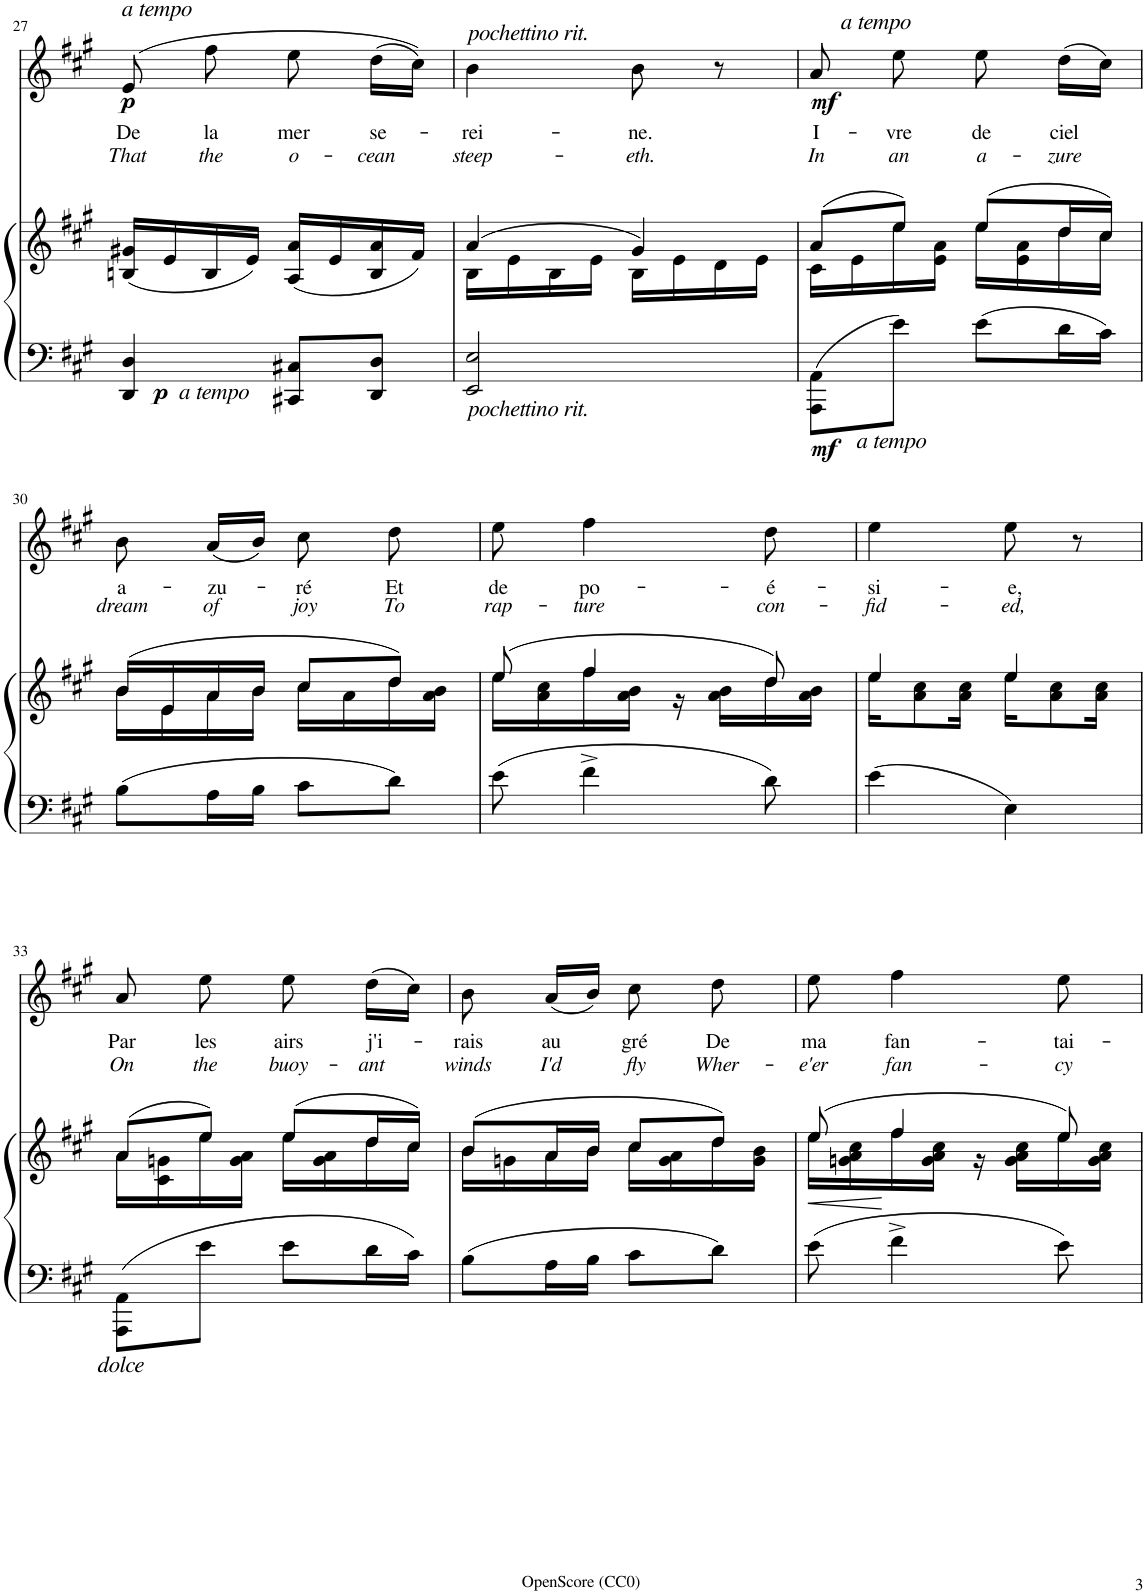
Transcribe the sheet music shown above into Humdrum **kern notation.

**kern	**kern	**dynam	**kern	**text	**text	**dynam
*part2	*part2	*part2	*part1	*part1	*part1	*part1
*staff3	*staff2	*staff2/3	*staff1	*staff1	*staff1	*staff1
*I"Piano	*	*	*I"Voice	*	*	*
*I'Pno	*	*	*	*	*	*
!!LO:PB:g=z
*clefF4	*clefG2	*	*clefG2	*	*	*
*k[f#c#g#]	*k[f#c#g#]	*	*k[f#c#g#]	*	*	*
*M2/4	*M2/4	*	*M2/4	*	*	*
=27	=27	=27	=27	=27	=27	=27
!	!	!	!LO:TX:a:i:t=a tempo	!	!	!
!	!	!LO:DY:b=2	!	!LO:LY:b	!LO:LY:b	!
!	!	!LO:DY:n=1:b=2	!	!	!	!LO:DY:b
4DD/ 4D/	(16Bn/ 16g#X/LL	p other-dynamics	(8e/	De	That	p
.	16e/	.	.	.	.	.
!	!	!	!	!LO:LY:b	!LO:LY:b	!
.	16B/	.	8ff#\	la	the	.
.	16e/JJ)	.	.	.	.	.
!	!	!	!	!LO:LY:b	!LO:LY:b	!
8CC#X/ 8C#X/L	(16A/ 16a/LL	.	8ee\	mer	o-	.
.	16e/	.	.	.	.	.
!	!	!	!	!LO:LY:b	!LO:LY:b	!
8DD/ 8D/J	16B/ 16a/	.	(16dd\LL	se-	-cean	.
.	16f#/JJ)	.	16cc#\JJ))	.	.	.
=28	=28	=28	=28	=28	=28	=28
*	*^	*	*	*	*	*
!	!	!	!	!LO:TX:a:i:t=pochettino rit.	!	!	!
!LO:TX:b:i:t=pochettino rit.	!	!	!	!	!	!	!
!	!	!	!	!	!LO:LY:b	!LO:LY:b	!
2EE/ 2E/	(4a/	16B\LL	.	4b\	-rei-	steep-	.
.	.	16e\	.	.	.	.	.
.	.	16B\	.	.	.	.	.
.	.	16e\JJ	.	.	.	.	.
!	!	!	!	!	!LO:LY:b	!LO:LY:b	!
.	4g#/)	16B\LL	.	8b\	-ne.	-eth.	.
.	.	16e\	.	.	.	.	.
.	.	16d\	.	8r	.	.	.
.	.	16e\JJ	.	.	.	.	.
=29	=29	=29	=29	=29	=29	=29	=29
!	!	!	!	!LO:TX:a:i:t=a tempo	!	!	!
!	!	!	!LO:DY:b=2	!	!LO:LY:b	!LO:LY:b	!LO:DY:b
8AAA\ 8AA\L	(8a/L	16c#\LL	mf	8a/	I-	In	mf
.	.	16e\	.	.	.	.	.
!LO:TX:b:i:t=a tempo	!	!	!	!	!	!	!
!	!	!	!	!	!LO:LY:b	!LO:LY:b	!
8e\J	8ee/J)	16ee\	.	8ee\	-vre	an	.
.	.	16e\ 16a\JJ	.	.	.	.	.
!	!	!	!	!	!LO:LY:b	!LO:LY:b	!
8e\L	(8ee/L	16ee\LL	.	8ee\	de	a-	.
.	.	16e\ 16a\	.	.	.	.	.
!	!	!	!	!	!LO:LY:b	!LO:LY:b	!
16d\L	16dd/L	16dd\	.	(16dd\LL	ciel	-zure	.
16c#\JJ	16cc#/JJ)	16cc#\JJ	.	16cc#\JJ)	.	.	.
!!LO:LB:g=z
=30	=30	=30	=30	=30	=30	=30	=30
!	!	!	!	!	!LO:LY:b	!LO:LY:b	!
8B\L	(16b/LL	16b\LL	.	8b\	a-	dream	.
.	16e/	16e\	.	.	.	.	.
!	!	!	!	!	!LO:LY:b	!LO:LY:b	!
16A\L	16a/	16a\	.	(16a/LL	-zu-	of	.
16B\JJ	16b/JJ	16b\JJ	.	16b/JJ)	.	.	.
!	!	!	!	!	!LO:LY:b	!LO:LY:b	!
8c#\L	8cc#/L	16cc#\LL	.	8cc#\	-ré	joy	.
.	.	16a\	.	.	.	.	.
!	!	!	!	!	!LO:LY:b	!LO:LY:b	!
8d\J	8dd/J)	16dd\	.	8dd\	Et	To	.
.	.	16a\ 16b\JJ	.	.	.	.	.
=31	=31	=31	=31	=31	=31	=31	=31
!	!	!	!	!	!LO:LY:b	!LO:LY:b	!
8e\	(8ee/	16ee\LL	.	8ee\	de	rap-	.
.	.	16a\ 16cc#\	.	.	.	.	.
!	!	!	!	!	!LO:LY:b	!LO:LY:b	!
4f#^\	4ff#/	16ff#\	.	4ff#\	po-	-ture	.
.	.	16a\ 16b\JJ	.	.	.	.	.
.	.	16r	.	.	.	.	.
.	.	16a\ 16b\LL	.	.	.	.	.
!	!	!	!	!	!LO:LY:b	!LO:LY:b	!
8d\	8dd/)	16dd\	.	8dd\	-é-	con-	.
.	.	16a\ 16b\JJ	.	.	.	.	.
=32	=32	=32	=32	=32	=32	=32	=32
!	!	!	!	!	!LO:LY:b	!LO:LY:b	!
4e\	4ee/	16ee\KL	.	4ee\	-si-	-fid-	.
.	.	8a\ 8cc#\	.	.	.	.	.
.	.	16a\ 16cc#\Jk	.	.	.	.	.
!	!	!	!	!	!LO:LY:b	!LO:LY:b	!
4E\	4ee/	16ee\KL	.	8ee\	-e,	-ed,	.
.	.	8a\ 8cc#\	.	.	.	.	.
.	.	.	.	8r	.	.	.
.	.	16a\ 16cc#\Jk	.	.	.	.	.
!!LO:LB:g=z
=33	=33	=33	=33	=33	=33	=33	=33
!LO:TX:b:i:t=dolce	!	!	!	!	!	!	!
!	!	!	!	!	!LO:LY:b	!LO:LY:b	!
8AAA\ 8AA\L	(8a/L	16a\LL	.	8a/	Par	On	.
.	.	16c#\ 16gn\	.	.	.	.	.
!	!	!	!	!	!LO:LY:b	!LO:LY:b	!
8e\J	8ee/J)	16ee\	.	8ee\	les	the	.
.	.	16g\ 16a\JJ	.	.	.	.	.
!	!	!	!	!	!LO:LY:b	!LO:LY:b	!
8e\L	(8ee/L	16ee\LL	.	8ee\	airs	buoy-	.
.	.	16g\ 16a\	.	.	.	.	.
!	!	!	!	!	!LO:LY:b	!LO:LY:b	!
16d\L	16dd/L	16dd\	.	(16dd\LL	j'i-	-ant	.
16c#\JJ	16cc#/JJ)	16cc#\JJ	.	16cc#\JJ)	.	.	.
=34	=34	=34	=34	=34	=34	=34	=34
!	!	!	!	!	!LO:LY:b	!LO:LY:b	!
8B\L	(8b/L	16b\LL	.	8b\	-rais	winds	.
.	.	16gn\	.	.	.	.	.
!	!	!	!	!	!LO:LY:b	!LO:LY:b	!
16A\L	16a/L	16a\	.	(16a/LL	au	I'd	.
16B\JJ	16b/JJ	16b\JJ	.	16b/JJ)	.	.	.
!	!	!	!	!	!LO:LY:b	!LO:LY:b	!
8c#\L	8cc#/L	16cc#\LL	.	8cc#\	gré	fly	.
.	.	16g\ 16a\	.	.	.	.	.
!	!	!	!	!	!LO:LY:b	!LO:LY:b	!
8d\J	8dd/J)	16dd\	.	8dd\	De	Wher-	.
.	.	16g\ 16b\JJ	.	.	.	.	.
=35	=35	=35	=35	=35	=35	=35	=35
!	!	!	!LO:HP:b	!	!LO:LY:b	!LO:LY:b	!
8e\	(8ee/	16ee\LL	<	8ee\	ma	-e'er	.
.	.	16gn\ 16a\ 16cc#\	.	.	.	.	.
!	!	!	!	!	!LO:LY:b	!LO:LY:b	!
4f#^\	4ff#/	16ff#\	[	4ff#\	fan-	fan-	.
.	.	16g\ 16a\ 16cc#\JJ	.	.	.	.	.
.	.	16r	.	.	.	.	.
.	.	16g\ 16a\ 16cc#\LL	.	.	.	.	.
!	!	!	!	!	!LO:LY:b	!LO:LY:b	!
8e\	8ee/)	16ee\	.	8ee\	-tai-	-cy	.
.	.	16g\ 16a\ 16cc#\JJ	.	.	.	.	.
*	*v	*v	*	*	*	*	*
=	=	=	=	=	=	=
*-	*-	*-	*-	*-	*-	*-
